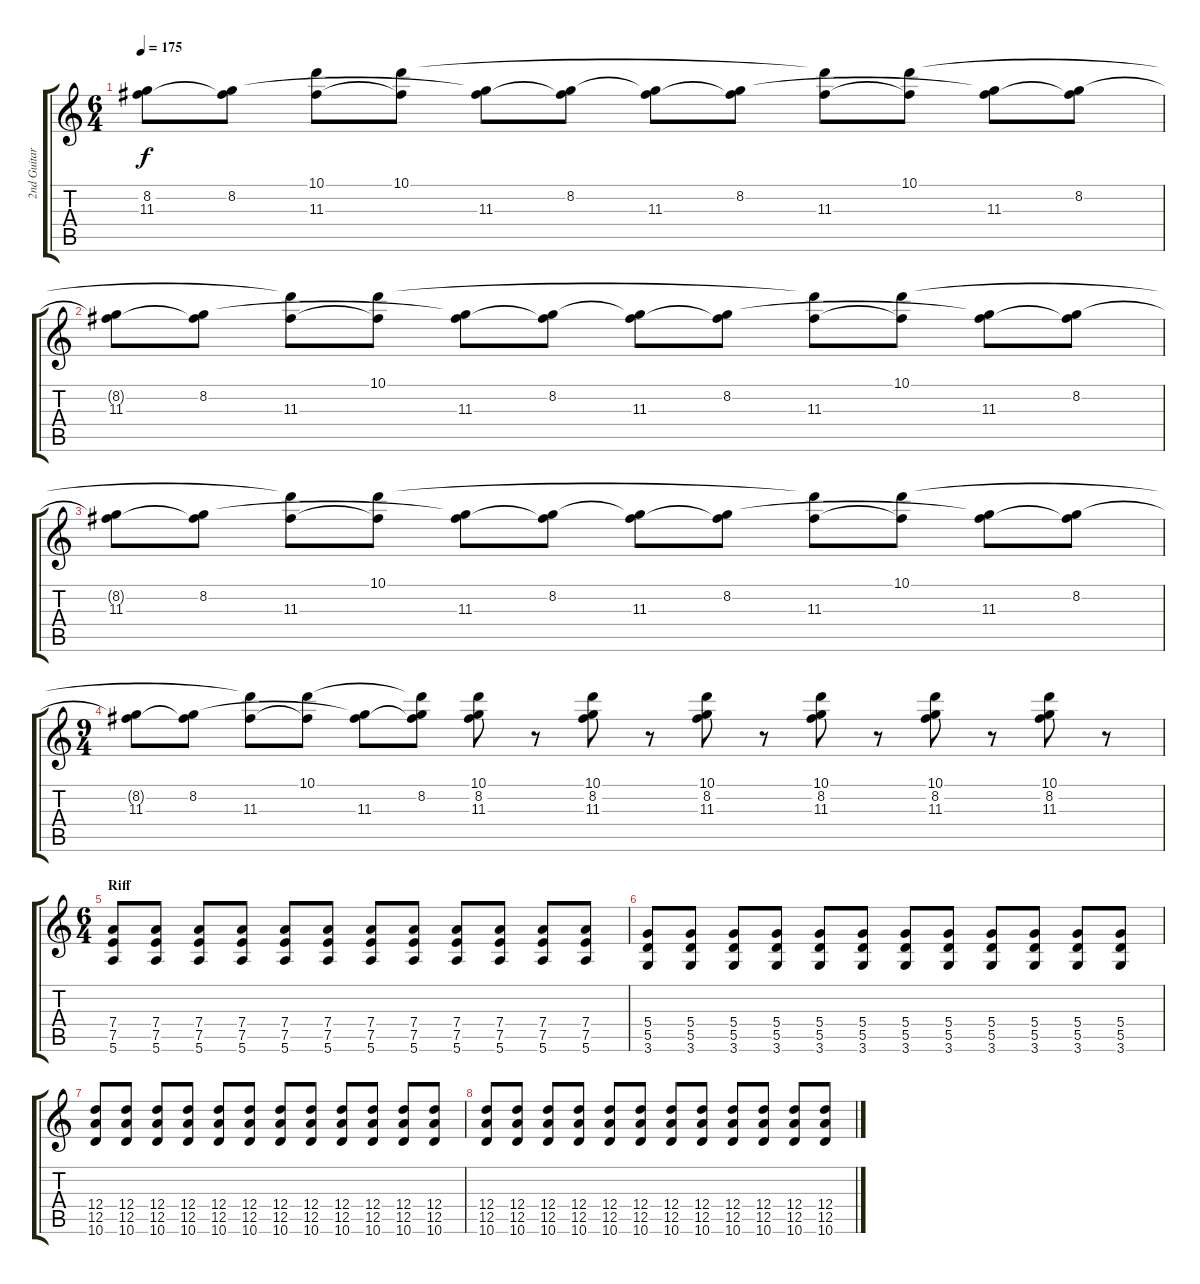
\track ("2nd Guitar" "2nd Guitar") {instrument acousticguitarsteel}
\staff {score tabs}
\tuning (E4 B3 G3 D3 A2 E2) {hide}
\ts (6 4)
\tempo 175
\clef g2
\ks c
(8.2{t} 11.3).8{dy f} (8.2 11.3{t}).8 (10.1{t} 11.3).8 (10.1 11.3{t}).8 (8.2{t} 11.3).8 (8.2 11.3{t}).8 (8.2{t} 11.3).8 (8.2 11.3{t}).8 (10.1{t} 11.3).8 (10.1 11.3{t}).8 (8.2{t} 11.3).8 (8.2 11.3{t}).8 |
(8.2{t} 11.3).8 (8.2 11.3{t}).8 (10.1{t} 11.3).8 (10.1 11.3{t}).8 (8.2{t} 11.3).8 (8.2 11.3{t}).8 (8.2{t} 11.3).8 (8.2 11.3{t}).8 (10.1{t} 11.3).8 (10.1 11.3{t}).8 (8.2{t} 11.3).8 (8.2 11.3{t}).8 |
(8.2{t} 11.3).8 (8.2 11.3{t}).8 (10.1{t} 11.3).8 (10.1 11.3{t}).8 (8.2{t} 11.3).8 (8.2 11.3{t}).8 (8.2{t} 11.3).8 (8.2 11.3{t}).8 (10.1{t} 11.3).8 (10.1 11.3{t}).8 (8.2{t} 11.3).8 (8.2 11.3{t}).8 |
\ts (9 4)
(8.2{t} 11.3).8 (8.2 11.3{t}).8 (10.1{t} 11.3).8 (10.1 11.3{t}).8 (8.2{t} 11.3).8 (10.1{t} 8.2 11.3{t}).8 (10.1 8.2 11.3).8 r.8 (10.1 8.2 11.3).8 r.8 (10.1 8.2 11.3).8 r.8 (10.1 8.2 11.3).8 r.8 (10.1 8.2 11.3).8 r.8 (10.1 8.2 11.3).8 r.8 |
\ts (6 4)
\section ("" "Riff")
(7.4 7.5 5.6).8{volume 9 instrument distortionguitar} (7.4 7.5 5.6).8 (7.4 7.5 5.6).8 (7.4 7.5 5.6).8 (7.4 7.5 5.6).8 (7.4 7.5 5.6).8 (7.4 7.5 5.6).8 (7.4 7.5 5.6).8 (7.4 7.5 5.6).8 (7.4 7.5 5.6).8 (7.4 7.5 5.6).8 (7.4 7.5 5.6).8 |
(5.4 5.5 3.6).8 (5.4 5.5 3.6).8 (5.4 5.5 3.6).8 (5.4 5.5 3.6).8 (5.4 5.5 3.6).8 (5.4 5.5 3.6).8 (5.4 5.5 3.6).8 (5.4 5.5 3.6).8 (5.4 5.5 3.6).8 (5.4 5.5 3.6).8 (5.4 5.5 3.6).8 (5.4 5.5 3.6).8 |
(12.4 12.5 10.6).8 (12.4 12.5 10.6).8 (12.4 12.5 10.6).8 (12.4 12.5 10.6).8 (12.4 12.5 10.6).8 (12.4 12.5 10.6).8 (12.4 12.5 10.6).8 (12.4 12.5 10.6).8 (12.4 12.5 10.6).8 (12.4 12.5 10.6).8 (12.4 12.5 10.6).8 (12.4 12.5 10.6).8 |
(12.4 12.5 10.6).8 (12.4 12.5 10.6).8 (12.4 12.5 10.6).8 (12.4 12.5 10.6).8 (12.4 12.5 10.6).8 (12.4 12.5 10.6).8 (12.4 12.5 10.6).8 (12.4 12.5 10.6).8 (12.4 12.5 10.6).8 (12.4 12.5 10.6).8 (12.4 12.5 10.6).8 (12.4 12.5 10.6).8
